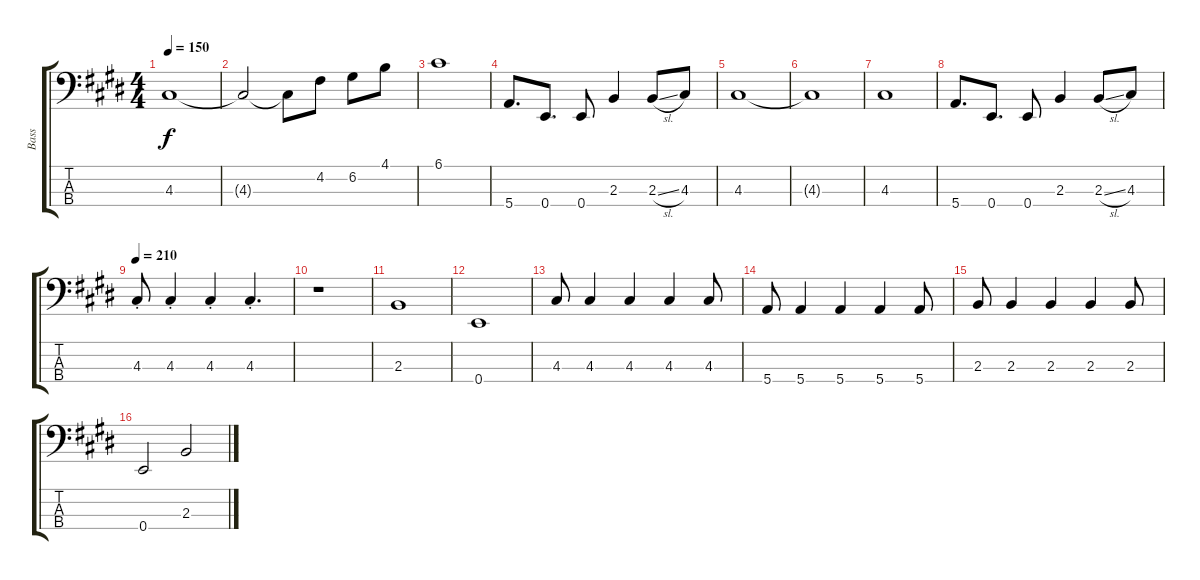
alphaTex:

\track ("Bass" "Bass") {instrument electricbassfinger}
\staff {score tabs}
\tuning (G2 D2 A1 E1) {hide}
\ts (4 4)
\tempo 150
\clef f4
\ks e
4.3.1{dy f} |
4.3{t}.2 4.3{t}.8 4.2.8 6.2.8 4.1.8 |
6.1.1 |
5.4.8{d} 0.4.8{d} 0.4.8 2.3.4 2.3{sl}.8 4.3.8 |
4.3.1 |
4.3{t}.1 |
4.3.1 |
5.4.8{d} 0.4.8{d} 0.4.8 2.3.4 2.3{sl}.8 4.3.8 |
\tempo 210
4.3{st}.8 4.3{st}.4 4.3{st}.4 4.3{st}.4{d} |
r.1 |
2.3.1 |
0.4.1 |
4.3.8 4.3.4 4.3.4 4.3.4 4.3.8 |
5.4.8 5.4.4 5.4.4 5.4.4 5.4.8 |
2.3.8 2.3.4 2.3.4 2.3.4 2.3.8 |
0.4.2 2.3.2
